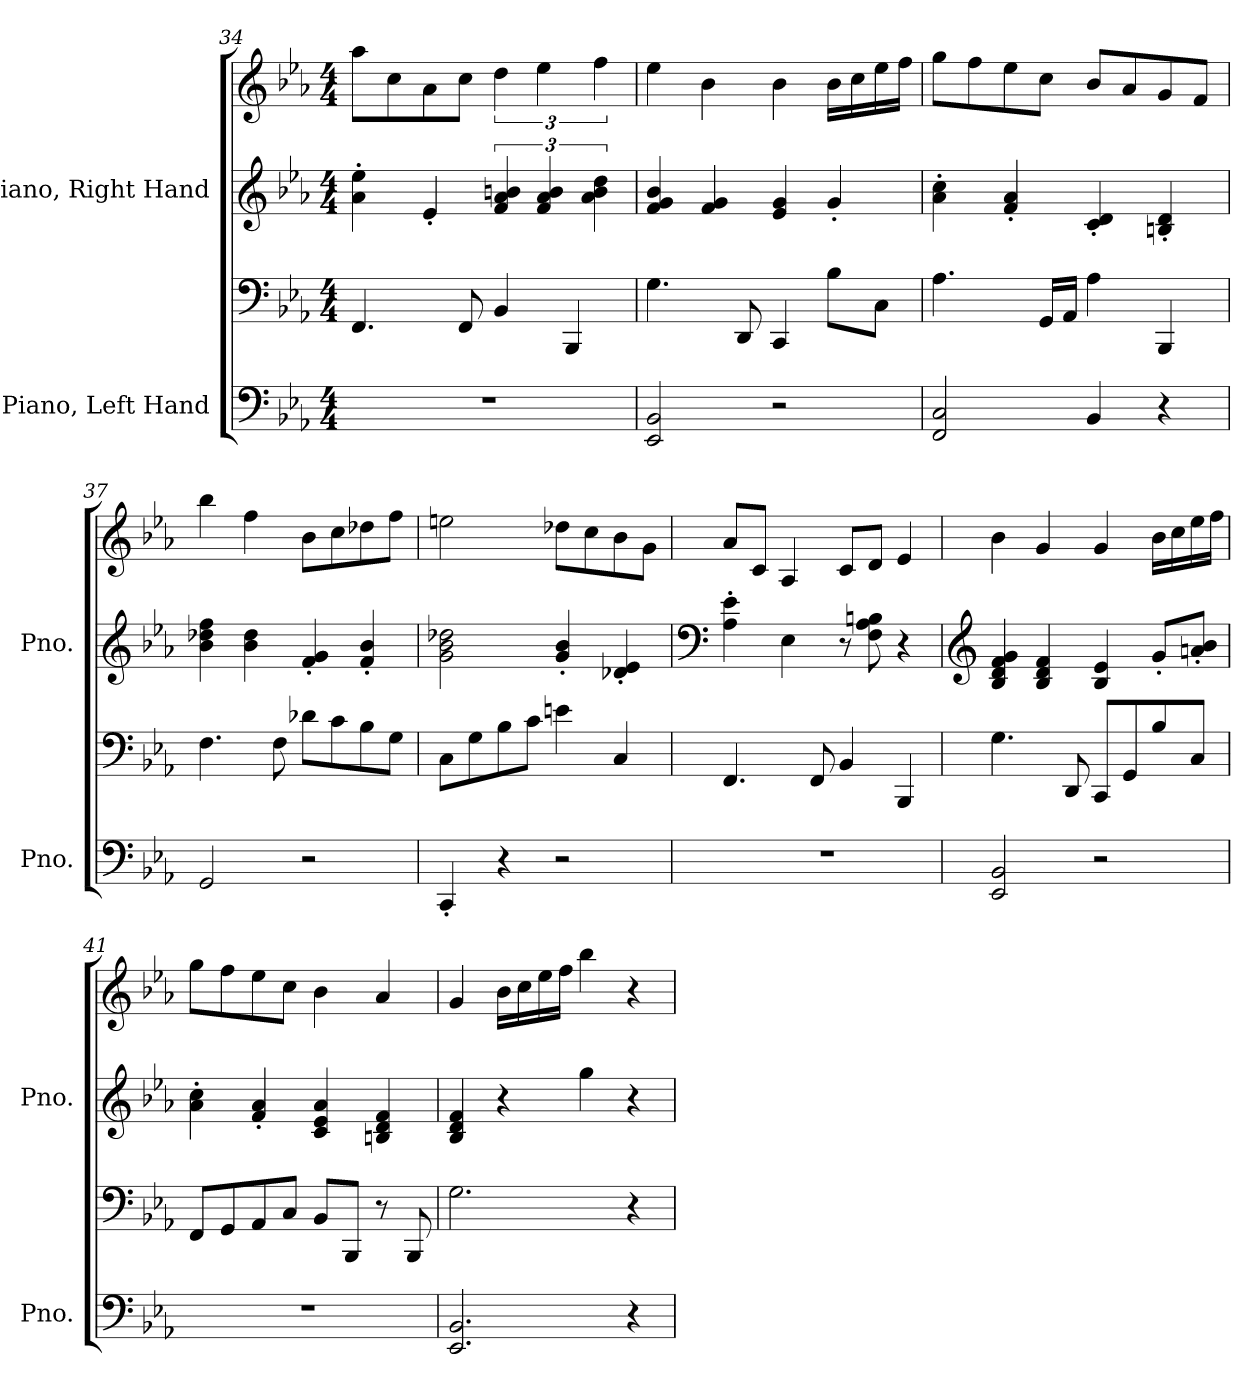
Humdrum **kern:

**kern	**kern	**kern	**kern
*part2	*part2	*part1	*part1
*staff4	*staff3	*staff2	*staff1
*I"Piano, Left Hand	*	*I"Piano, Right Hand	*
*I'Pno.	*	*I'Pno.	*
!!LO:LB:g=z
*clefF4	*clefF4	*clefG2	*clefG2
*k[b-e-a-]	*k[b-e-a-]	*k[b-e-a-]	*k[b-e-a-]
*M4/4	*M4/4	*M4/4	*M4/4
=34	=34	=34	=34
1r	4.FF/	4a-\' 4ee-\'	8aa-\L
.	.	.	8cc\
.	.	4e-'/	8a-\
.	8FF/	.	8cc\J
.	4BB-/	6f/ 6a-/ 6bn/	6dd\
.	.	6f/ 6a-/ 6b/	6ee-\
.	4BBB-/	.	.
.	.	6a-\ 6b\ 6dd\	6ff\
=35	=35	=35	=35
2EE-/ 2BB-/	4.G\	4f/ 4g/ 4b-/	4ee-\
.	.	4f/ 4g/	4b-\
.	8DD/	.	.
2r	4CC/	4e-/ 4g/	4b-\
.	8B-\L	4g'/	16b-\LL
.	.	.	16cc\
.	8C\J	.	16ee-\
.	.	.	16ff\JJ
=36	=36	=36	=36
2FF/ 2C/	4.A-\	4a-\' 4cc\'	8gg\L
.	.	.	8ff\
.	.	4f/' 4a-/'	8ee-\
.	16GG/LL	.	8cc\J
.	16AA-/JJ	.	.
4BB-/	4A-\	4c/' 4d/'	8b-/L
.	.	.	8a-/
4r	4BBB-/	4Bn/' 4d/'	8g/
.	.	.	8f/J
=37	=37	=37	=37
2GG/	4.F\	4b-\ 4dd-X\ 4ff\	4bb-\
.	.	4b-\ 4dd-\	4ff\
.	8F\	.	.
2r	8d-X\L	4f/' 4g/'	8b-\L
.	8c\	.	8cc\
.	8B-\	4f/' 4b-/'	8dd-X\
.	8G\J	.	8ff\J
!!LO:LB:g=z
=38	=38	=38	=38
4CC'/	8C\L	2g\ 2b-\ 2dd-X\	2een\
.	8G\	.	.
4r	8B-\	.	.
.	8c\J	.	.
2r	4en\	4g/' 4b-/'	8dd-X\L
.	.	.	8cc\
.	4C/	4d-X/' 4e-/'	8b-\
.	.	.	8g\J
=39	=39	=39	=39
*	*	*clefF4	*
1r	4.FF/	4A-\' 4e-\'	8a-/L
.	.	.	8c/J
.	.	4E-\	4A-/
.	8FF/	.	.
.	4BB-/	8r	8c/L
.	.	8F\ 8A-\ 8Bn\	8d/J
.	4BBB-/	4r	4e-/
=40	=40	=40	=40
*	*	*clefG2	*
2EE-/ 2BB-/	4.G\	4B-/ 4d/ 4f/ 4g/	4b-\
.	.	4B-/ 4d/ 4f/	4g/
.	8DD/	.	.
2r	8CC/L	4B-/ 4e-/	4g/
.	8GG/	.	.
.	8B-/	8g'/L	16b-\LL
.	.	.	16cc\
.	8C/J	8an/' 8b-/'J	16ee-\
.	.	.	16ff\JJ
=41	=41	=41	=41
1r	8FF/L	4a-\' 4cc\'	8gg\L
.	8GG/	.	8ff\
.	8AA-/	4f/' 4a-/'	8ee-\
.	8C/J	.	8cc\J
.	8BB-/L	4c/ 4e-/ 4a-/	4b-\
.	8BBB-/J	.	.
.	8r	4Bn/ 4d/ 4f/	4a-/
.	8BBB-/	.	.
!!LO:PB:g=z
=42	=42	=42	=42
2.EE-/ 2.BB-/	2.G\	4B-/ 4d/ 4f/	4g/
.	.	4r	16b-\LL
.	.	.	16cc\
.	.	.	16ee-\
.	.	.	16ff\JJ
.	.	4gg\	4bb-\
4r	4r	4r	4r
=	=	=	=
*-	*-	*-	*-
